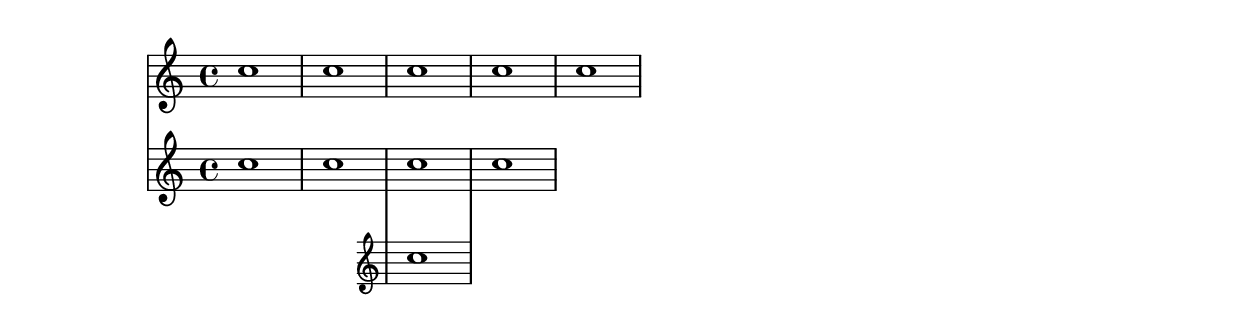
%% Do not edit this file; it is auto-generated from LSR http://lsr.dsi.unimi.it
%% This file is in the public domain.
\version "2.11.50"

\header {
  lsrtags = "staff-notation, contexts-and-engravers"

  texidoc = "
An extra staff can be added (possibly temporarily) after the start of a
piece.  

"
  doctitle = "Adding an extra staff"
} % begin verbatim
\score {
  <<
    \new Staff \relative c'' { c1 c c c c }
    \new StaffGroup \relative c'' {
      \new Staff {
        c1 c
        << c1 \new Staff { \once \override Staff.TimeSignature #'stencil = ##f c1 } >>
        c
      }
    }
  >>
}
